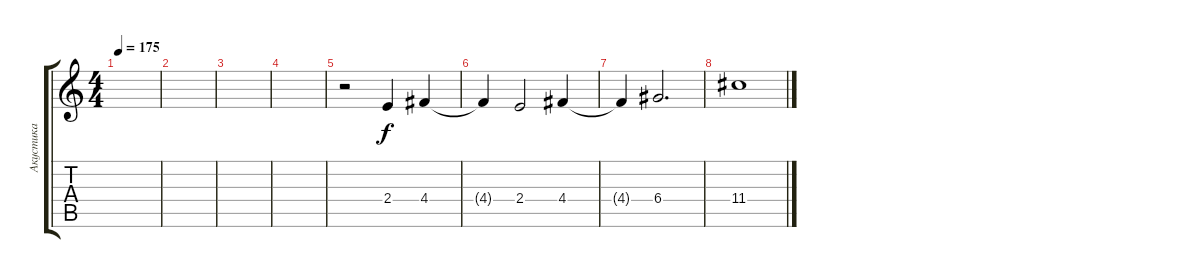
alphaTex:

\track (" Акустика" " Акустика") {instrument acousticguitarsteel}
\staff {score tabs}
\tuning (E4 B3 G3 D3 A2 E2) {hide}
\ts (4 4)
\tempo 175
\clef g2
\ks c
|
|
|
|
r.2 2.4.4 4.4.4 |
4.4{t}.4 2.4.2 4.4.4 |
4.4{t}.4 6.4.2{d} |
11.4.1
